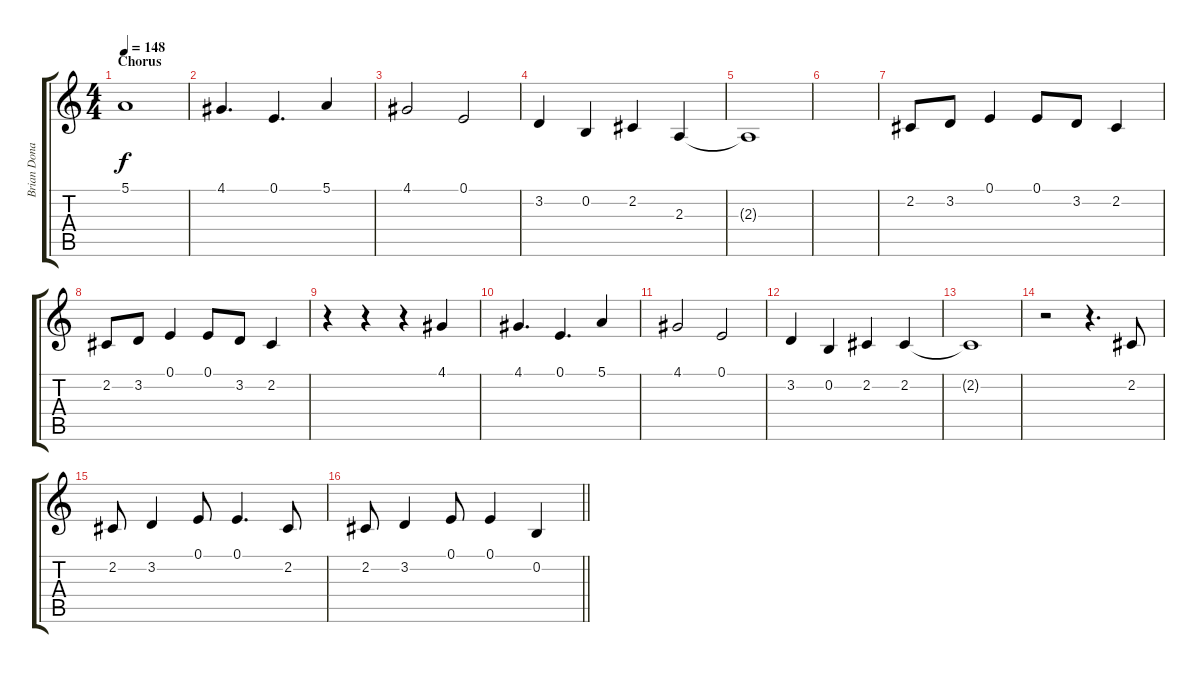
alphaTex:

\track ("Brian Donahue (Backup Vocals/Harmonies" "Brian Dona") {instrument clarinet}
\staff {score tabs}
\tuning (E4 B3 G3 D3 A2 E2) {hide}
\ts (4 4)
\section ("" "Chorus")
\tempo 148
\clef g2
\ks c
5.1.1{dy f} |
4.1.4{d} 0.1.4{d} 5.1.4 |
4.1.2 0.1.2 |
3.2.4 0.2.4 2.2.4 2.3.4 |
2.3{t}.1 |
|
2.2.8 3.2.8 0.1.4 0.1.8 3.2.8 2.2.4 |
2.2.8 3.2.8 0.1.4 0.1.8 3.2.8 2.2.4 |
r.4 r.4 r.4 4.1.4 |
4.1.4{d} 0.1.4{d} 5.1.4 |
4.1.2 0.1.2 |
3.2.4 0.2.4 2.2.4 2.2.4 |
2.2{t}.1 |
r.2 r.4{d} 2.2.8 |
2.2.8 3.2.4 0.1.8 0.1.4{d} 2.2.8 |
\barLineRight lightlight
2.2.8 3.2.4 0.1.8 0.1.4 0.2.4
